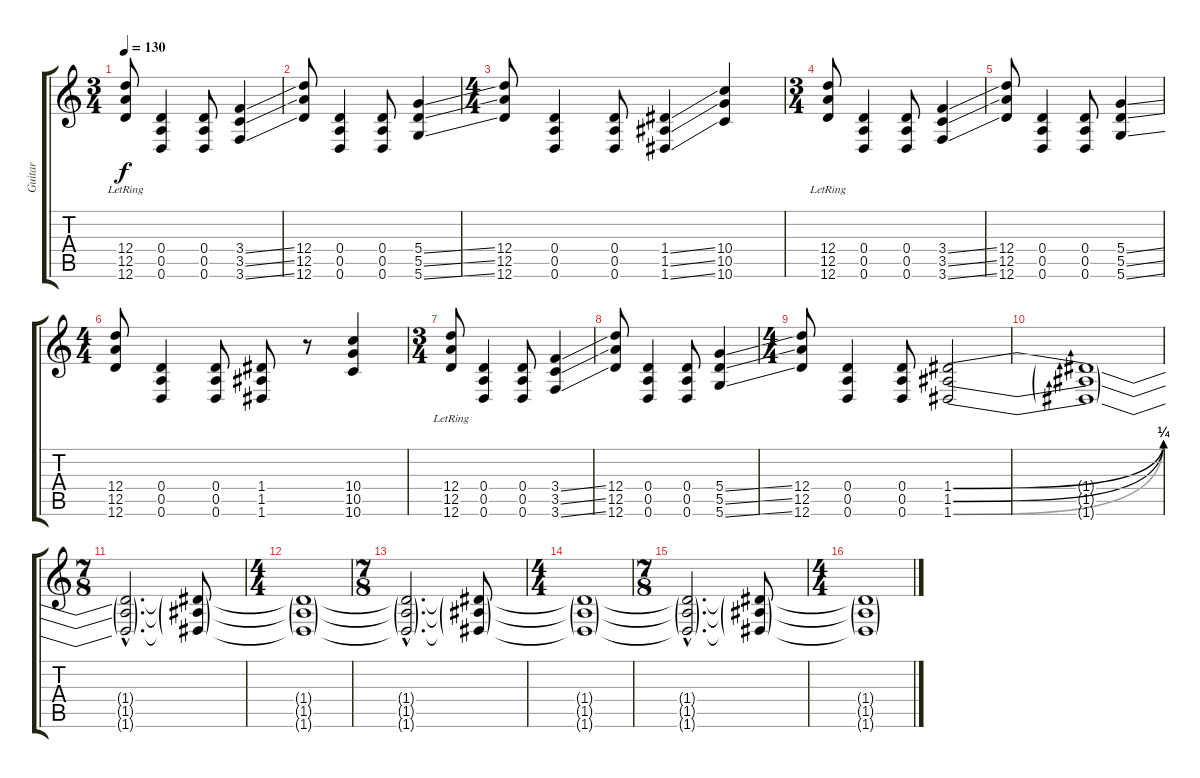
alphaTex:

\track ("Guitar" "Guitar") {instrument distortionguitar}
\staff {score tabs}
\tuning (E4 B3 G3 D3 A2 D2) {hide}
\ts (3 4)
\tempo 130
\clef g2
\ks c
(12.4 12.5 12.6{lr}).8{dy f volume 16} (0.4 0.5 0.6).4 (0.4 0.5 0.6).8 (3.4{ss} 3.5{ss} 3.6{ss}).4 |
(12.4 12.5 12.6).8 (0.4 0.5 0.6).4 (0.4 0.5 0.6).8 (5.4{ss} 5.5{ss} 5.6{ss}).4 |
\ts (4 4)
(12.4 12.5 12.6).8 (0.4 0.5 0.6).4 (0.4 0.5 0.6).8 (1.4{ss} 1.5{ss} 1.6{ss}).4 (10.4 10.5 10.6).4 |
\ts (3 4)
(12.4 12.5 12.6{lr}).8{volume 16} (0.4 0.5 0.6).4 (0.4 0.5 0.6).8 (3.4{ss} 3.5{ss} 3.6{ss}).4 |
(12.4 12.5 12.6).8 (0.4 0.5 0.6).4 (0.4 0.5 0.6).8 (5.4{ss} 5.5{ss} 5.6{ss}).4 |
\ts (4 4)
(12.4 12.5 12.6).8 (0.4 0.5 0.6).4 (0.4 0.5 0.6).8 (1.4 1.5 1.6).8 r.8 (10.4 10.5 10.6).4 |
\ts (3 4)
(12.4 12.5 12.6{lr}).8{volume 16} (0.4 0.5 0.6).4 (0.4 0.5 0.6).8 (3.4{ss} 3.5{ss} 3.6{ss}).4 |
(12.4 12.5 12.6).8 (0.4 0.5 0.6).4 (0.4 0.5 0.6).8 (5.4{ss} 5.5{ss} 5.6{ss}).4 |
\ts (4 4)
(12.4 12.5 12.6).8 (0.4 0.5 0.6).4 (0.4 0.5 0.6).8 (1.4{be (bend 0 0 60 1)} 1.5{be (bend 0 0 60 1)} 1.6{be (bend 0 0 60 1)}).2 |
(1.4{t} 1.5{t} 1.6{t}).1 |
\ts (7 8)
(1.4{hac t} 1.5{hac t} 1.6{hac t}).2{d} (1.4{t} 1.5{t} 1.6{t}).8 |
\ts (4 4)
(1.4{t} 1.5{t} 1.6{t}).1 |
\ts (7 8)
(1.4{hac t} 1.5{hac t} 1.6{hac t}).2{d} (1.4{t} 1.5{t} 1.6{t}).8 |
\ts (4 4)
(1.4{t} 1.5{t} 1.6{t}).1 |
\ts (7 8)
(1.4{hac t} 1.5{hac t} 1.6{hac t}).2{d} (1.4{t} 1.5{t} 1.6{t}).8 |
\ts (4 4)
(1.4{t} 1.5{t} 1.6{t}).1
